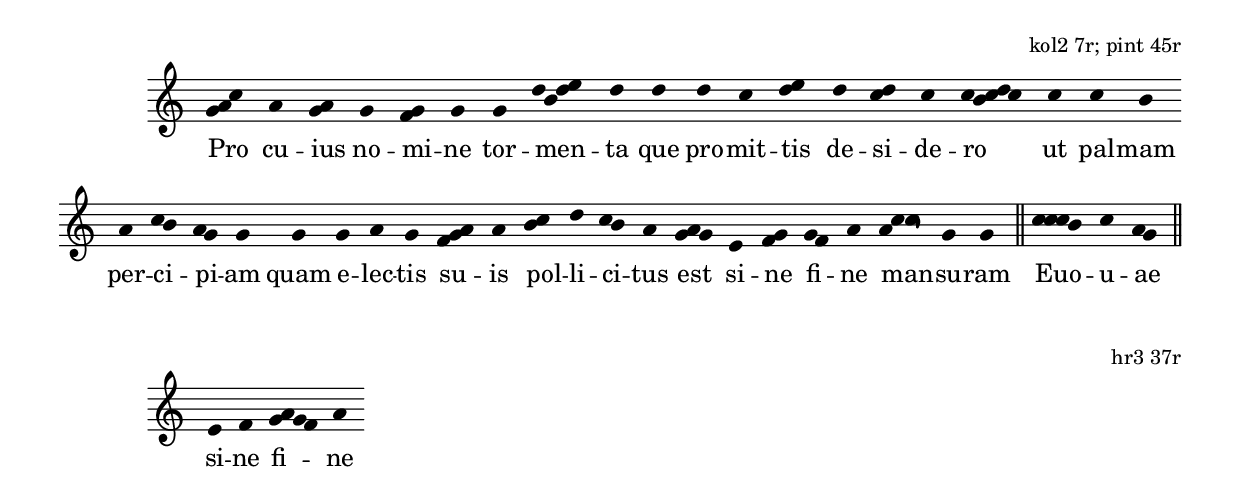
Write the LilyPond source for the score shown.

\version "2.19.32"

\include "../lib/synopsis.ily"

\score {
  \transpose c c' {
    \plainchant
    \melisma { g a c' } \bar "" a \melisma { g a } \bar "" g \melisma { f g } g \bar ""
    g \melisma { d' b d' e' } d' \bar "" d' \bar "" d' c' \melisma { d' e' } \bar "" d' \melisma { c' d' } c' \melisma { c' b c' d' c' } \bar ""
    c' \bar "" c' b \bar "" a \melisma { c' b } \melisma { a g } g \bar ""
    g \bar "" g a g \bar "" \melisma { f g a } a \bar "" \melisma { b c' } d' \melisma { c' b } a \bar "" \melisma { g a g } \bar ""
    e \melisma { f g } \bar "" \melisma { g f } a \bar "" \melisma { a c' \strophicus c' } g g \bar "||"

    \melisma { c' c' c' b } c' \melisma { a g } \bar "||"
  }
  \addlyrics {
    Pro cu -- ius no -- mi -- ne
    tor -- men -- ta que pro -- mit -- tis de -- si -- de -- ro
    ut pal -- mam per -- ci -- pi -- am
    quam e -- lec -- tis su -- is pol -- li -- ci -- tus est
    si -- ne fi -- ne man -- su -- ram

    Euo -- u -- ae
  }
  \header {
    fontes = "kol2 7r; pint 45r"
  }
}

\score {
  \transpose c c' {
    \plainchant
    e f \melisma { g a g f } a
  }
  \addlyrics {
    si -- ne fi -- ne
  }
  \header {
    fontes = "hr3 37r"
  }
}
